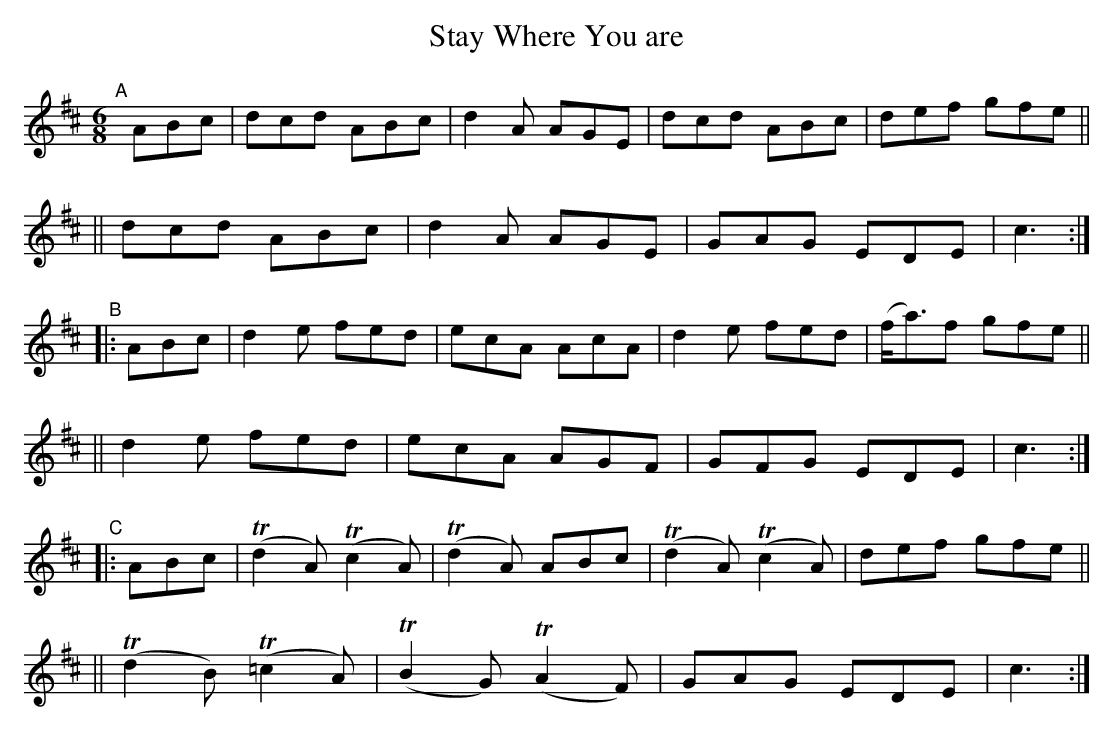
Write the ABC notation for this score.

X:1
T: Stay Where You are
M: 6/8
L: 1/8
K: D
"^A"[|]ABc \
 | dcd ABc | d2A AGE | dcd ABc | def gfe ||
|| dcd ABc | d2A AGE | GAG EDE | c3 :|
"^B"|: ABc \
 | d2e fed | ecA AcA | d2e fed | (f<a)f gfe ||
|| d2e fed | ecA AGF | GFG EDE | c3 :|
"^C"|: ABc \
 | (Td2A)  (Tc2A) | (Td2A) ABc | (Td2A) (Tc2A) | def gfe ||
|| (Td2B) (T=c2A) | (TB2G) (TA2F) | GAG EDE | c3 :|
